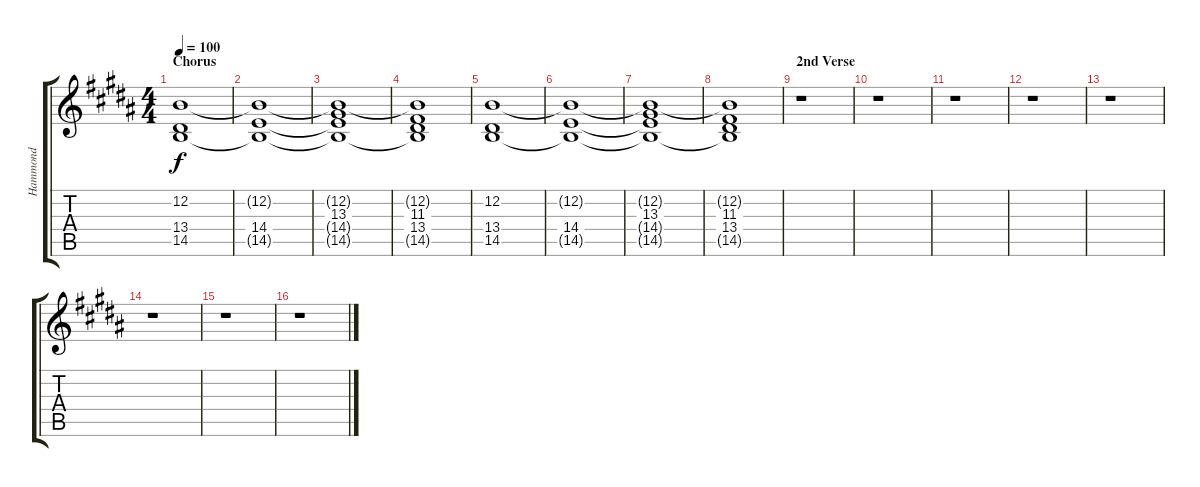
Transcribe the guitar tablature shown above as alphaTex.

\track ("Hammond" "Hammond") {instrument rockorgan}
\staff {score tabs}
\tuning (E4 B3 G3 D3 A2 E2) {hide}
\ts (4 4)
\section ("" "Chorus")
\tempo 100
\clef g2
\ks b
(12.2 13.4 14.5).1{dy f} |
(12.2{t} 14.4 14.5{t}).1 |
(12.2{t} 13.3 14.4{t} 14.5{t}).1 |
(12.2{t} 11.3 13.4 14.5{t}).1 |
(12.2 13.4 14.5).1 |
(12.2{t} 14.4 14.5{t}).1 |
(12.2{t} 13.3 14.4{t} 14.5{t}).1 |
(12.2{t} 11.3 13.4 14.5{t}).1 |
\section ("" "2nd Verse")
r.1 |
r.1 |
r.1 |
r.1 |
r.1 |
r.1 |
r.1 |
r.1
